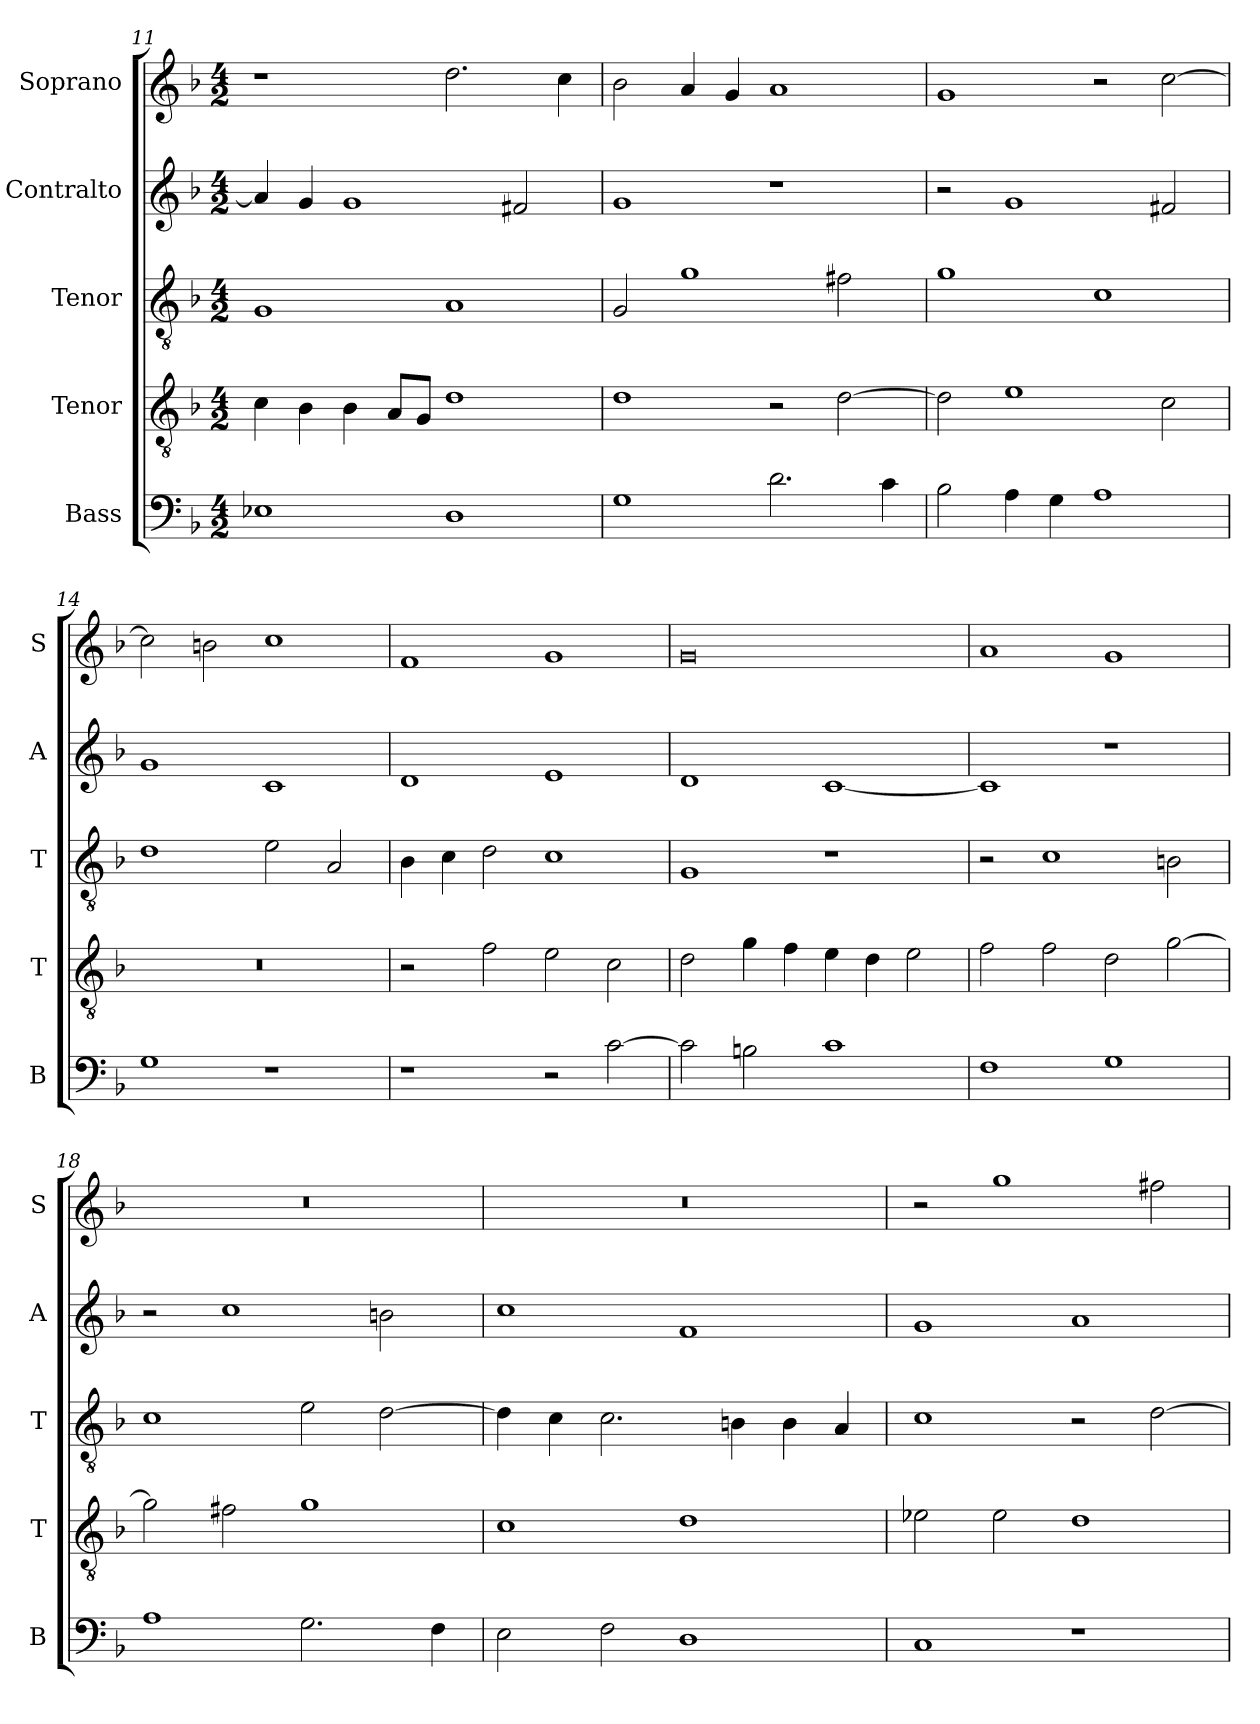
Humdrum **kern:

**kern	**kern	**kern	**kern	**kern
*part5	*part4	*part3	*part2	*part1
*staff5	*staff4	*staff3	*staff2	*staff1
*I"Bass	*I"Tenor	*I"Tenor	*I"Contralto	*I"Soprano
*I'B	*I'T	*I'T	*I'A	*I'S
*clefF4	*clefGv2	*clefGv2	*clefG2	*clefG2
*k[b-]	*k[b-]	*k[b-]	*k[b-]	*k[b-]
*G:dor	*G:dor	*G:dor	*G:dor	*G:dor
*M4/2	*M4/2	*M4/2	*M4/2	*M4/2
=11	=11	=11	=11	=11
1E-X	4c	1G	4a]	1r
.	4B-	.	4g	.
.	4B-	.	1g	.
.	8A/L	.	.	.
.	8G/J	.	.	.
1D	1d	1A	.	2.dd
.	.	.	2f#X	.
.	.	.	.	4cc
=12	=12	=12	=12	=12
1G	1d	2G	1g	2b-
.	.	1g	.	4a
.	.	.	.	4g
2.d	2r	.	1r	1a
.	[2d	2f#X	.	.
4c	.	.	.	.
=13	=13	=13	=13	=13
2B-	2d]	1g	2r	1g
4A	1e	.	1g	.
4G	.	.	.	.
1A	.	1c	.	2r
.	2c	.	2f#X	[2cc
=14	=14	=14	=14	=14
1G	0r	1d	1g	2cc]
.	.	.	.	2bn
1r	.	2e	1c	1cc
.	.	2A	.	.
=15	=15	=15	=15	=15
1r	2r	4B-	1d	1f
.	.	4c	.	.
.	2f	2d	.	.
2r	2e	1c	1e	1g
[2c	2c	.	.	.
=16	=16	=16	=16	=16
2c]	2d	1G	1d	0g
2Bn	4g	.	.	.
.	4f	.	.	.
1c	4e	1r	[1c	.
.	4d	.	.	.
.	2e	.	.	.
=17	=17	=17	=17	=17
1F	2f	2r	1c]	1a
.	2f	1c	.	.
1G	2d	.	1r	1g
.	[2g	2Bn	.	.
=18	=18	=18	=18	=18
1A	2g]	1c	2r	0r
.	2f#X	.	1cc	.
2.G	1g	2e	.	.
.	.	[2d	2bn	.
4F	.	.	.	.
=19	=19	=19	=19	=19
2E	1c	4d]	1cc	0r
.	.	4c	.	.
2F	.	2.c	.	.
1D	1d	.	1f	.
.	.	4Bn	.	.
.	.	4B	.	.
.	.	4A	.	.
=20	=20	=20	=20	=20
1C	2e-X	1c	1g	2r
.	2e-	.	.	1gg
1r	1d	2r	1a	.
.	.	[2d	.	2ff#X
=	=	=	=	=
*-	*-	*-	*-	*-
